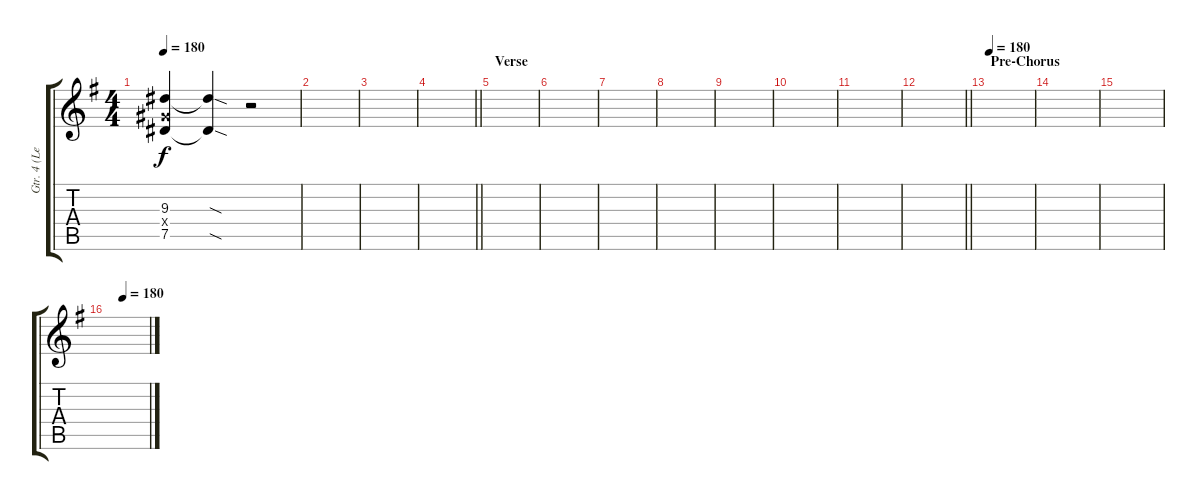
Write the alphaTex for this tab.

\track ("Gtr. 4 (Lead)" "Gtr. 4 (Le") {instrument distortionguitar}
\staff {score tabs}
\tuning (Eb4 Bb3 Gb3 Db3 Ab2 Eb2) {hide}
\ts (4 4)
\tempo 180
\clef g2
\ks g
(9.3 7.4{x} 7.5).4{dy f} (9.3{sod t} 7.5{sod t}).4 r.2 |
|
|
\barLineRight lightlight
|
\section ("" "Verse")
|
|
|
|
|
|
|
\barLineRight lightlight
|
\section ("" "Pre-Chorus")
\tempo 180
|
|
|
\tempo (180 0.375)
